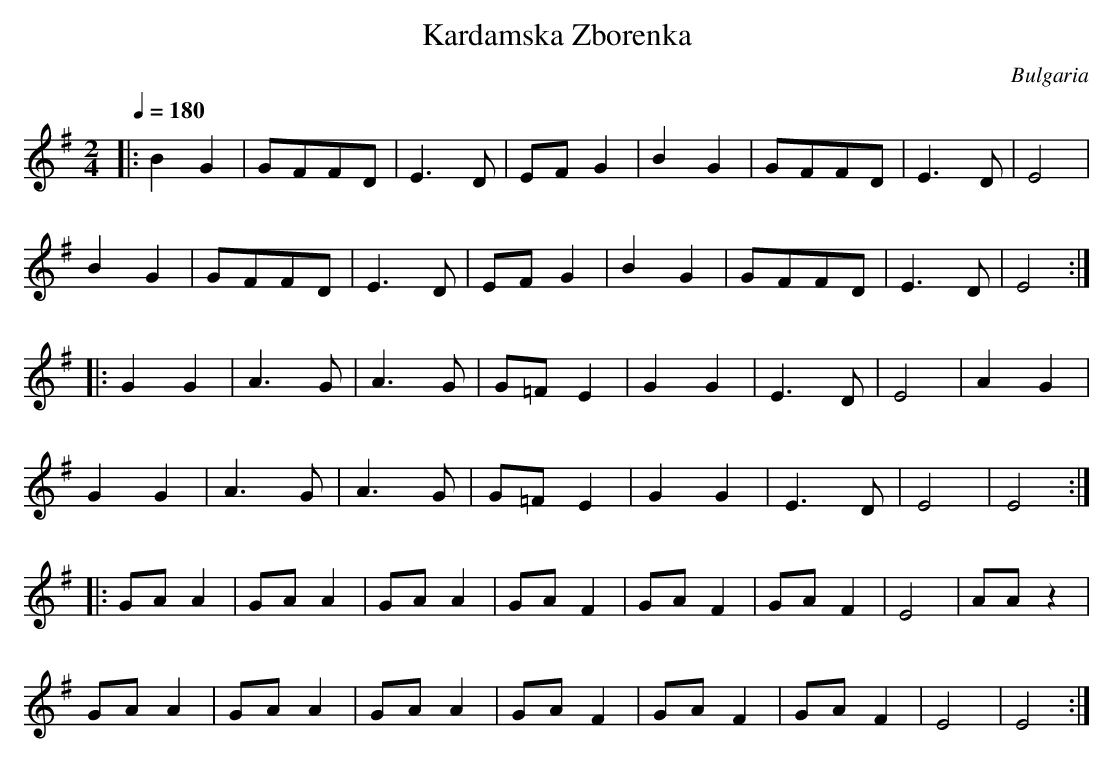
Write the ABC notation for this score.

X:1
T: Kardamska Zborenka
O: Bulgaria
M: 2/4
L: 1/8
K: Em
Q:1/4=180
|:B2 G2|GFFD|E3D|EFG2|\
B2 G2|GFFD|E3D|E4|
B2 G2|GFFD|E3D|EFG2|\
B2 G2|GFFD|E3D|E4::
G2 G2|A3G|A3G|G=FE2|\
G2 G2|E3D|E4|A2G2|
G2 G2|A3G|A3G|G=FE2|\
G2 G2|E3D|E4|E4::
GA A2|GA A2|GA A2|GA F2|\
GA F2|GA F2|E4|AAz2|
GA A2|GA A2|GA A2|GA F2|\
GA F2|GA F2|E4|E4:|
